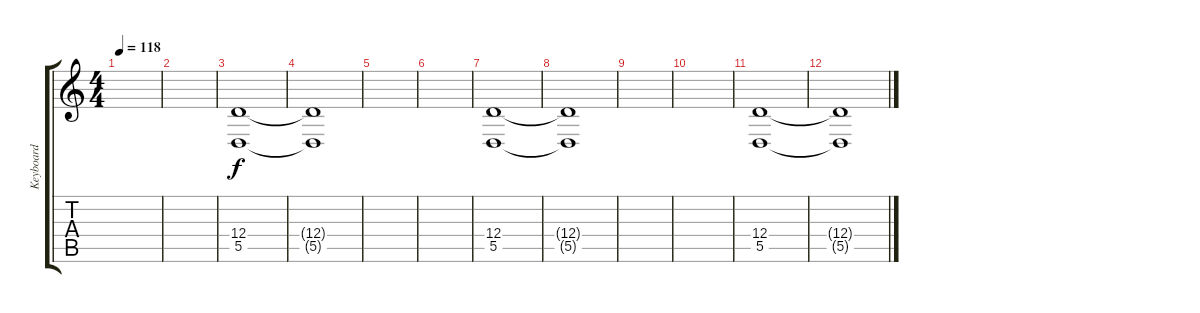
\track ("Keyboard" "Keyboard") {instrument seashore}
\staff {score tabs}
\tuning (E4 B3 G3 D3 A2 E2) {hide}
\ts (4 4)
\tempo 118
\clef g2
\ks c
|
|
(12.4 5.5).1 |
(12.4{t} 5.5{t}).1 |
|
|
(12.4 5.5).1 |
(12.4{t} 5.5{t}).1 |
|
|
(12.4 5.5).1 |
(12.4{t} 5.5{t}).1
